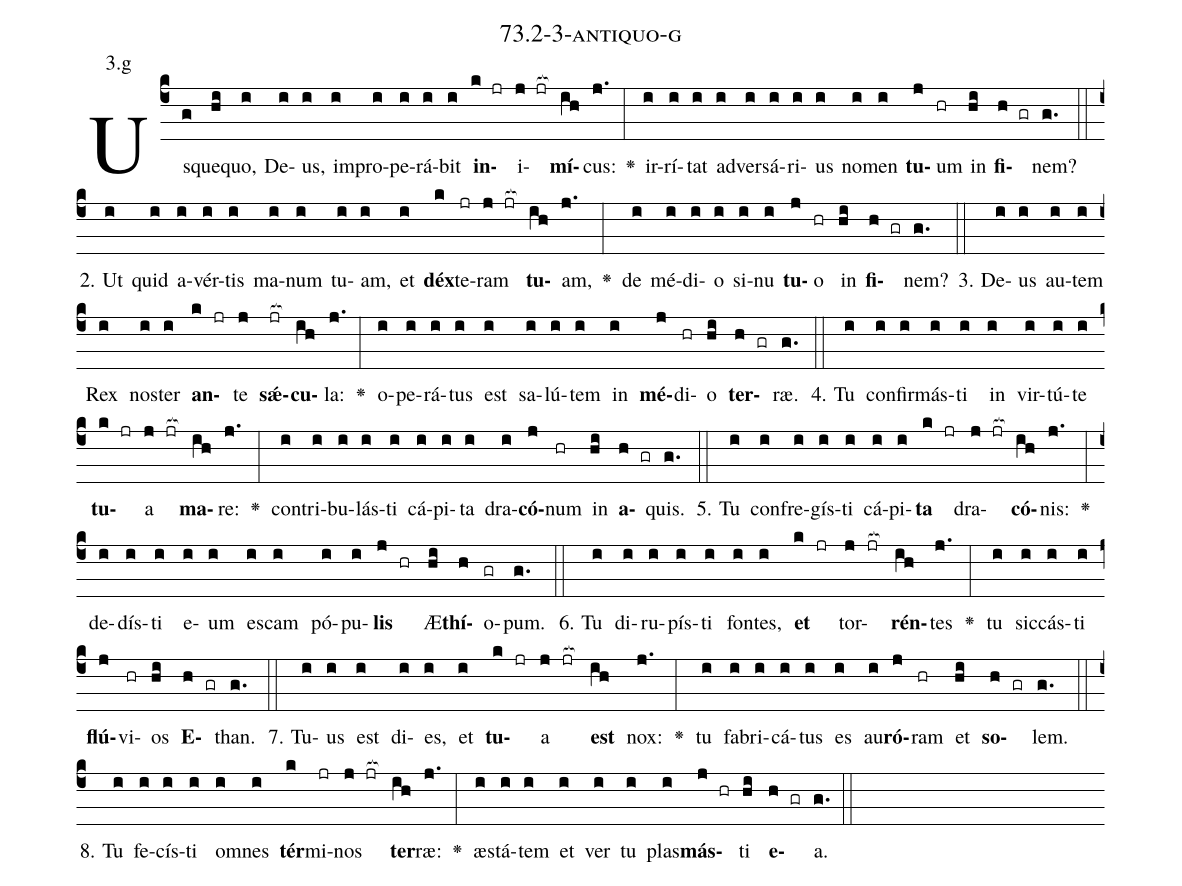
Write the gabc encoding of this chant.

name: 73.2-3-antiquo-g;
annotation: 3.g;
%%
(c4)Us(g)que(hi)quo,(i) De(i)us,(i) im(i)pro(i)pe(i)rá(i)bit(i) <b>in</b>(k jr)i(j jr[ocb:1{])<b>mí</b>(ih[ocb:0}])cus:(j.) <v>\greheightstar</v>(:) ir(i)rí(i)tat(i) ad(i)ver(i)sá(i)ri(i)us(i) no(i)men(i) <b>tu</b>(j)um(hr) in(hi) <b>fi</b>(h gr)nem?(g.) (::)
2. Ut(i) quid(i) a(i)vér(i)tis(i) ma(i)num(i) tu(i)am,(i) et(i) <b>déx</b>(k)te(jr)ram(j jr[ocb:1{]) <b>tu</b>(ih[ocb:0}])am,(j.) <v>\greheightstar</v>(:) de(i) mé(i)di(i)o(i) si(i)nu(i) <b>tu</b>(j)o(hr) in(hi) <b>fi</b>(h gr)nem?(g.) (::)
3. De(i)us(i) au(i)tem(i) Rex(i) nos(i)ter(i) <b>an</b>(k jr)te(j) <b>sǽ</b>(jr[ocb:1{])<b>cu</b>(ih[ocb:0}])la:(j.) <v>\greheightstar</v>(:) o(i)pe(i)rá(i)tus(i) est(i) sa(i)lú(i)tem(i) in(i) <b>mé</b>(j)di(hr)o(hi) <b>ter</b>(h gr)ræ.(g.) (::)
4. Tu(i) con(i)fir(i)más(i)ti(i) in(i) vir(i)tú(i)te(i) <b>tu</b>(k jr)a(j jr[ocb:1{]) <b>ma</b>(ih[ocb:0}])re:(j.) <v>\greheightstar</v>(:) con(i)tri(i)bu(i)lás(i)ti(i) cá(i)pi(i)ta(i) dra(i)<b>có</b>(j)num(hr) in(hi) <b>a</b>(h gr)quis.(g.) (::)
5. Tu(i) con(i)fre(i)gís(i)ti(i) cá(i)pi(i)<b>ta</b>(k jr) dra(j jr[ocb:1{])<b>có</b>(ih[ocb:0}])nis:(j.) <v>\greheightstar</v>(:) de(i)dís(i)ti(i) e(i)um(i) es(i)cam(i) pó(i)pu(i)<b>lis</b>(j hr) Æ(hi)<b>thí</b>(h)o(gr)pum.(g.) (::)
6. Tu(i) di(i)ru(i)pís(i)ti(i) fon(i)tes,(i) <b>et</b>(k jr) tor(j jr[ocb:1{])<b>rén</b>(ih[ocb:0}])tes(j.) <v>\greheightstar</v>(:) tu(i) sic(i)cás(i)ti(i) <b>flú</b>(j)vi(hr)os(hi) <b>E</b>(h gr)than.(g.) (::)
7. Tu(i)us(i) est(i) di(i)es,(i) et(i) <b>tu</b>(k jr)a(j jr[ocb:1{]) <b>est</b>(ih[ocb:0}]) nox:(j.) <v>\greheightstar</v>(:) tu(i) fa(i)bri(i)cá(i)tus(i) es(i) au(i)<b>ró</b>(j)ram(hr) et(hi) <b>so</b>(h gr)lem.(g.) (::)
8. Tu(i) fe(i)cís(i)ti(i) om(i)nes(i) <b>tér</b>(k)mi(jr)nos(j jr[ocb:1{]) <b>ter</b>(ih[ocb:0}])ræ:(j.) <v>\greheightstar</v>(:) æs(i)tá(i)tem(i) et(i) ver(i) tu(i) plas(i)<b>más</b>(j hr)ti(hi) <b>e</b>(h gr)a.(g.) (::)
